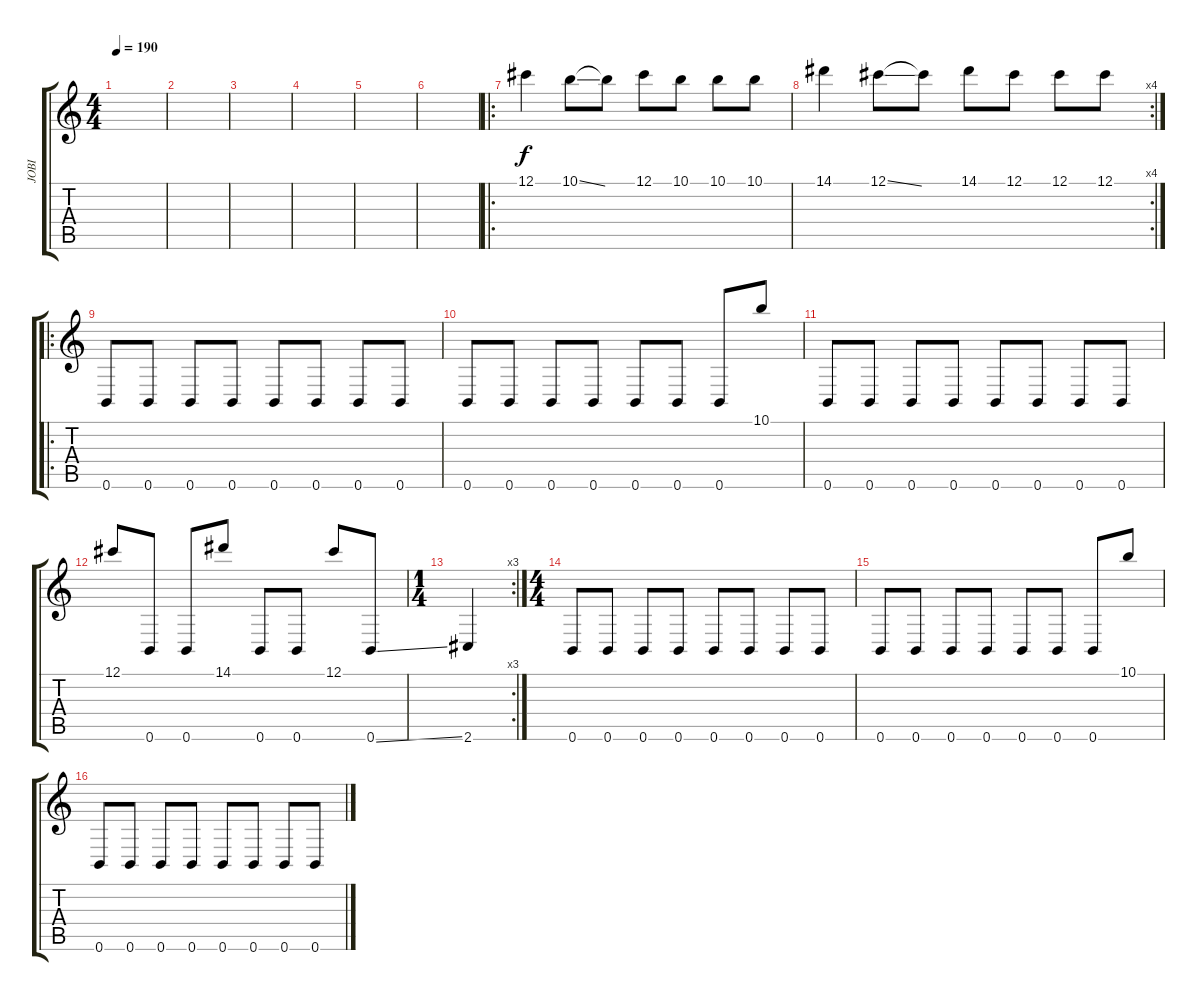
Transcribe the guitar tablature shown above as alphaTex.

\track ("JOBI" "JOBI") {instrument distortionguitar}
\staff {score tabs}
\tuning (Db4 Ab3 E3 B2 Gb2 B1) {hide}
\ts (4 4)
\tempo 190
\clef g2
\ks c
|
|
|
|
|
|
\ro
12.1.4{instrument acousticguitarsteel} 10.1{ss}.8 10.1{t}.8 12.1.8 10.1.8 10.1.8 10.1.8 |
\rc 4
14.1.4{instrument acousticguitarsteel} 12.1{ss}.8 12.1{t}.8 14.1.8 12.1.8 12.1.8 12.1.8 |
\ro
0.6.8{instrument distortionguitar} 0.6.8 0.6.8 0.6.8 0.6.8 0.6.8 0.6.8 0.6.8 |
0.6.8 0.6.8 0.6.8 0.6.8 0.6.8 0.6.8 0.6.8 10.1.8 |
0.6.8 0.6.8 0.6.8 0.6.8 0.6.8 0.6.8 0.6.8 0.6.8 |
12.1.8 0.6.8 0.6.8 14.1.8 0.6.8 0.6.8 12.1.8 0.6{ss}.8 |
\rc 3
\ts (1 4)
2.6.4 |
\ts (4 4)
0.6.8{instrument distortionguitar} 0.6.8 0.6.8 0.6.8 0.6.8 0.6.8 0.6.8 0.6.8 |
0.6.8 0.6.8 0.6.8 0.6.8 0.6.8 0.6.8 0.6.8 10.1.8 |
0.6.8 0.6.8 0.6.8 0.6.8 0.6.8 0.6.8 0.6.8 0.6.8
